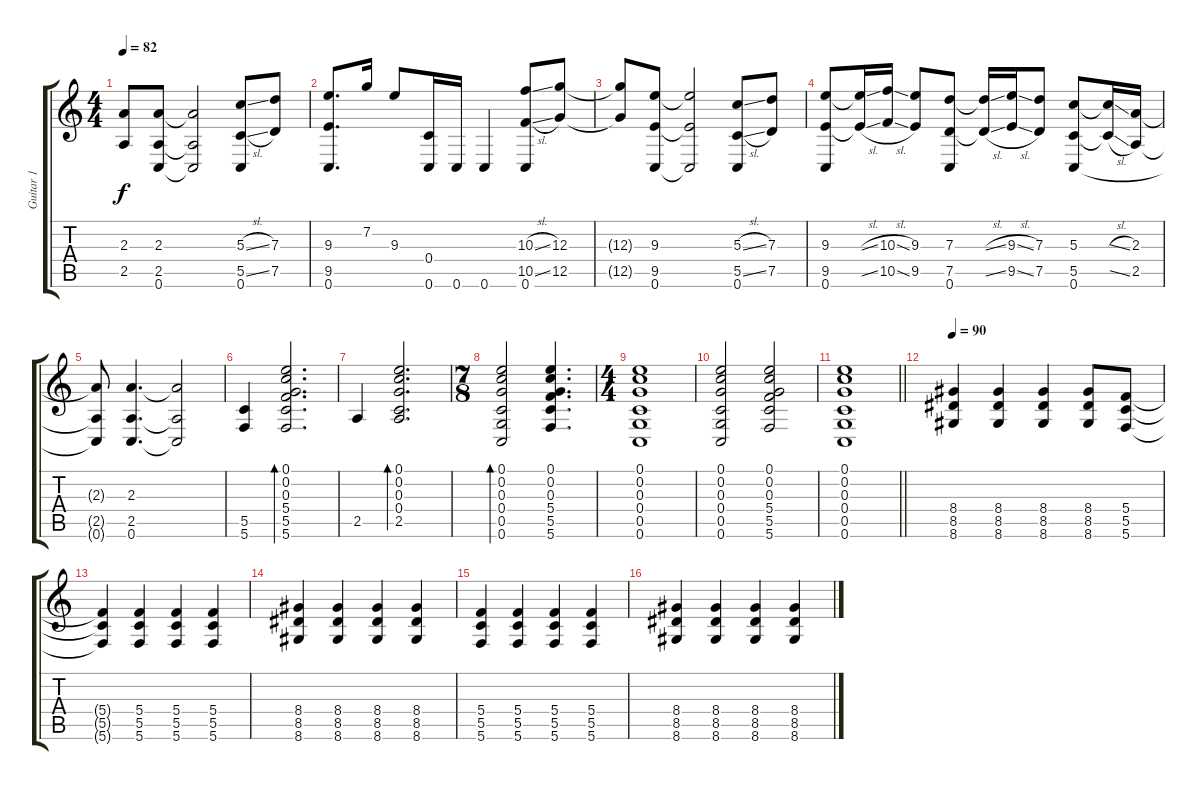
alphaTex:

\track ("Guitar 1" "Guitar 1") {instrument acousticguitarsteel}
\staff {score tabs}
\tuning (E4 C4 G3 C3 G2 C2) {hide}
\ts (4 4)
\tempo 82
\clef g2
\ks c
(2.3 2.5).8{dy f} (2.3 2.5 0.6).8 (2.3{t} 2.5{t} 0.6{t}).2 (5.3{sl} 5.5{sl} 0.6).8 (7.3 7.5).8 |
(9.3 9.5 0.6).8{d} 7.2.16 9.3.8 (0.4 0.6).16 0.6.16 0.6.4 (10.3{sl} 10.5{sl} 0.6).8 (12.3 12.5).8 |
(12.3{t} 12.5{t}).8 (9.3 9.5 0.6).8 (9.3{t} 9.5{t} 0.6{t}).2 (5.3{sl} 5.5{sl} 0.6).8 (7.3 7.5).8 |
(9.3 9.5 0.6).8 (9.3{sl t} 9.5{sl t}).16 (10.3{sl} 10.5{sl}).16 (9.3 9.5).8 (7.3 7.5 0.6).8 (7.3{sl t} 7.5{sl t}).16 (9.3{sl} 9.5{sl}).16 (7.3 7.5).8 (5.3 5.5 0.6).8 (5.3{sl t} 5.5{sl t}).16 (2.3 2.5).16 |
(2.3{t} 2.5{t} 0.6{t}).8 (2.3 2.5 0.6).4{d} (2.3{t} 2.5{t} 0.6{t}).2 |
(5.5 5.6).4 (0.1 0.2 0.3 5.4 5.5 5.6).2{d bd 240} |
2.5.4 (0.1 0.2 0.3 0.4 2.5).2{d bd 120} |
\ts (7 8)
(0.1 0.2 0.3 0.4 0.5 0.6).2{bd 120} (0.1 0.2 0.3 5.4 5.5 5.6).4{d} |
\ts (4 4)
(0.1 0.2 0.3 0.4 0.5 0.6).1 |
(0.1 0.2 0.3 0.4 0.5 0.6).2 (0.1 0.2 0.3 5.4 5.5 5.6).2 |
\barLineRight lightlight
(0.1 0.2 0.3 0.4 0.5 0.6).1 |
\tempo 90
(8.4 8.5 8.6).4{instrument distortionguitar} (8.4 8.5 8.6).4 (8.4 8.5 8.6).4 (8.4 8.5 8.6).8 (5.4 5.5 5.6).8 |
(5.4{t} 5.5{t} 5.6{t}).4 (5.4 5.5 5.6).4 (5.4 5.5 5.6).4 (5.4 5.5 5.6).4 |
(8.4 8.5 8.6).4 (8.4 8.5 8.6).4 (8.4 8.5 8.6).4 (8.4 8.5 8.6).4 |
(5.4 5.5 5.6).4 (5.4 5.5 5.6).4 (5.4 5.5 5.6).4 (5.4 5.5 5.6).4 |
(8.4 8.5 8.6).4 (8.4 8.5 8.6).4 (8.4 8.5 8.6).4 (8.4 8.5 8.6).4
